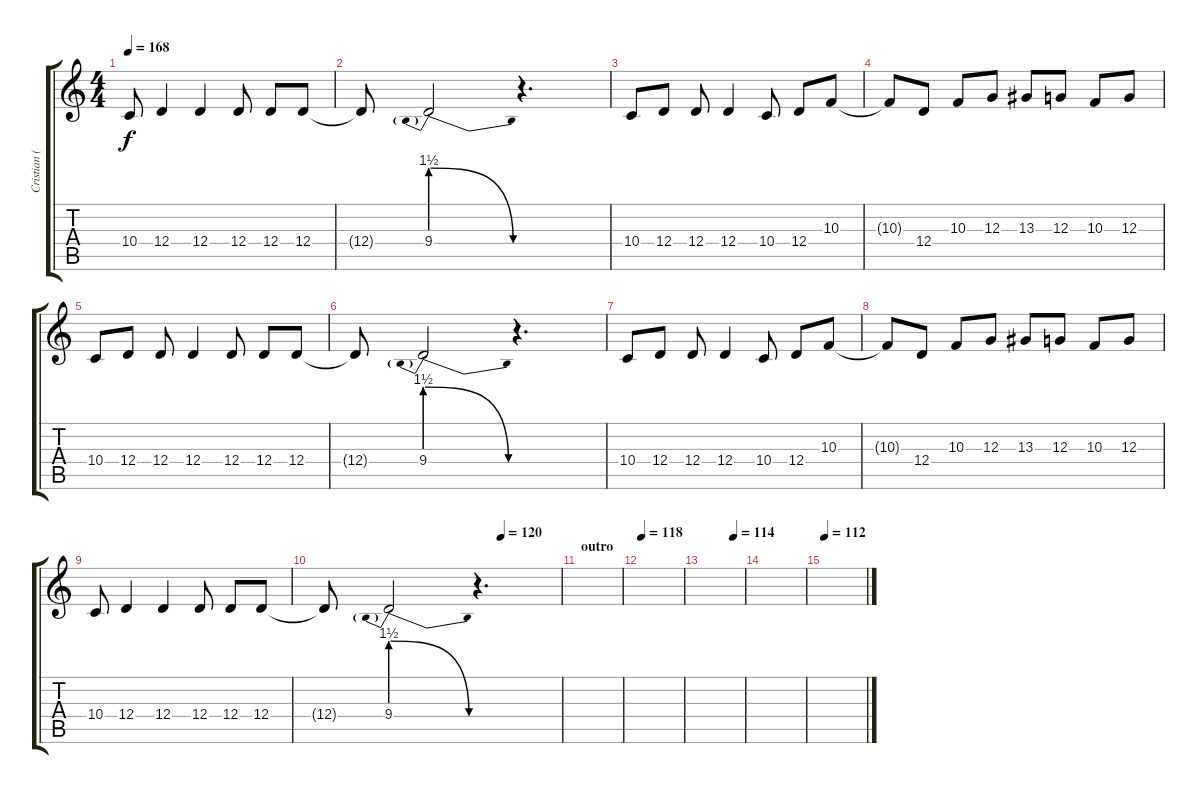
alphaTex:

\track ("Cristian (voz)" "Cristian (") {instrument lead6voice}
\staff {score tabs}
\tuning (E4 B3 G3 D3 A2 E2) {hide}
\ts (4 4)
\tempo 168
\clef g2
\ks c
10.4.8{dy f} 12.4.4 12.4.4 12.4.8 12.4.8 12.4.8 |
12.4{t}.8 9.4{be (prebendrelease 0 6 60 0)}.2 r.4{d} |
10.4.8 12.4.8 12.4.8 12.4.4 10.4.8 12.4.8 10.3.8 |
10.3{t}.8 12.4.8 10.3.8 12.3.8 13.3.8 12.3.8 10.3.8 12.3.8 |
10.4.8 12.4.8 12.4.8 12.4.4 12.4.8 12.4.8 12.4.8 |
12.4{t}.8 9.4{be (prebendrelease 0 6 60 0)}.2 r.4{d} |
10.4.8 12.4.8 12.4.8 12.4.4 10.4.8 12.4.8 10.3.8 |
10.3{t}.8 12.4.8 10.3.8 12.3.8 13.3.8 12.3.8 10.3.8 12.3.8 |
10.4.8 12.4.4 12.4.4 12.4.8 12.4.8 12.4.8 |
\tempo (120 0.75)
12.4{t}.8 9.4{be (prebendrelease 0 6 60 0)}.2 r.4{d} |
\section ("" "outro")
|
\tempo 118
|
\tempo (114 0.75)
|
|
\tempo 112
